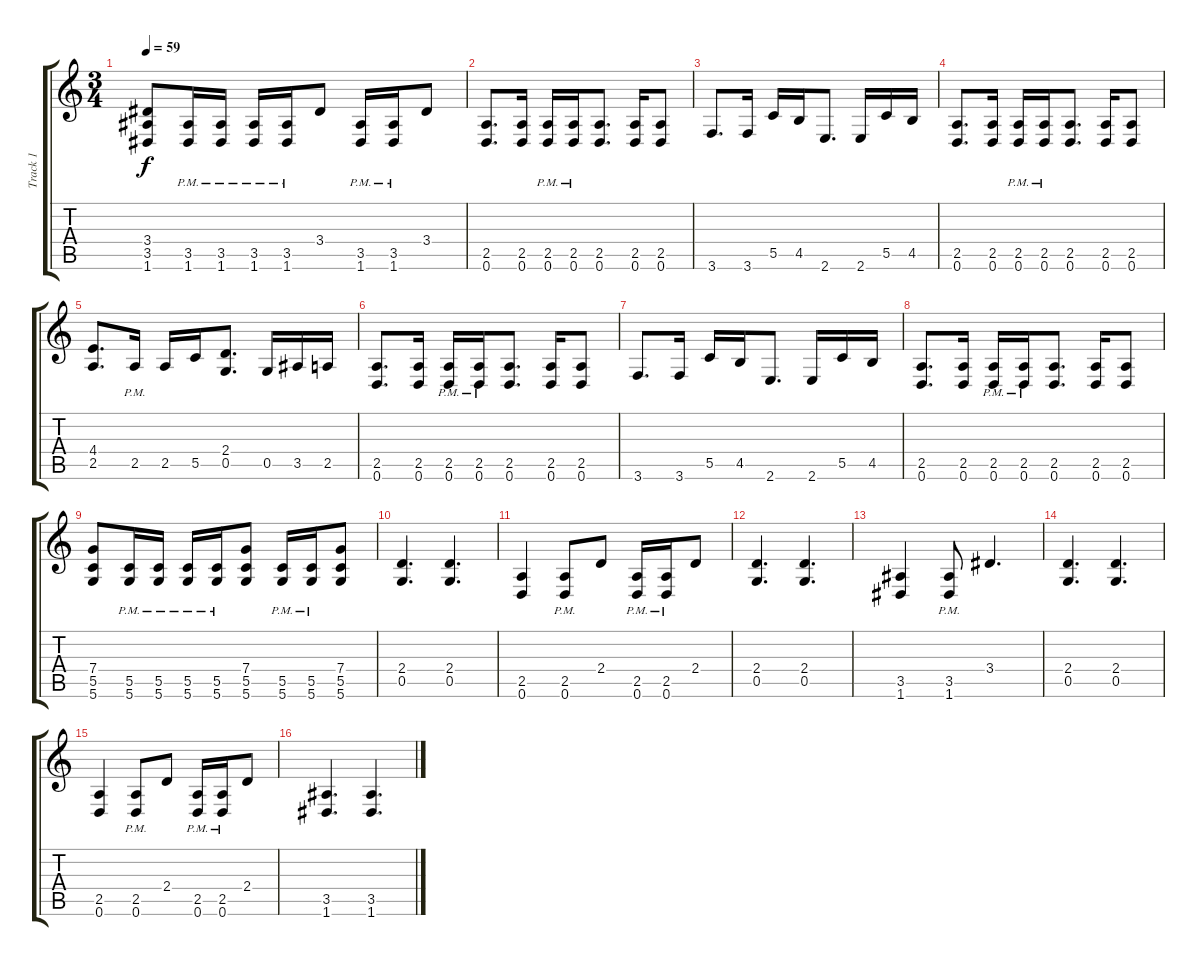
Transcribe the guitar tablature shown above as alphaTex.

\track ("Track 1" "Track 1") {instrument distortionguitar}
\staff {score tabs}
\tuning (D4 A3 F3 C3 G2 D2) {hide}
\ts (3 4)
\tempo 59
\clef g2
\ks c
(3.4 3.5 1.6).8{dy f} (3.5{pm} 1.6{pm}).16 (3.5{pm} 1.6{pm}).16 (3.5{pm} 1.6{pm}).16 (3.5{pm} 1.6{pm}).16 3.4.8 (3.5{pm} 1.6{pm}).16 (3.5{pm} 1.6{pm}).16 3.4.8 |
(2.5 0.6).8{d} (2.5 0.6).16 (2.5{pm} 0.6{pm}).16 (2.5{pm} 0.6{pm}).16 (2.5 0.6).8{d} (2.5 0.6).16 (2.5 0.6).8 |
3.6.8{d} 3.6.16 5.5.16 4.5.16 2.6.8{d} 2.6.16 5.5.16 4.5.16 |
(2.5 0.6).8{d} (2.5 0.6).16 (2.5{pm} 0.6{pm}).16 (2.5{pm} 0.6{pm}).16 (2.5 0.6).8{d} (2.5 0.6).16 (2.5 0.6).8 |
(4.4 2.5).8{d} 2.5{pm}.16 2.5.16 5.5.16 (2.4 0.5).8{d} 0.5.16 3.5.16 2.5.16 |
(2.5 0.6).8{d} (2.5 0.6).16 (2.5{pm} 0.6{pm}).16 (2.5{pm} 0.6{pm}).16 (2.5 0.6).8{d} (2.5 0.6).16 (2.5 0.6).8 |
3.6.8{d} 3.6.16 5.5.16 4.5.16 2.6.8{d} 2.6.16 5.5.16 4.5.16 |
(2.5 0.6).8{d} (2.5 0.6).16 (2.5{pm} 0.6{pm}).16 (2.5{pm} 0.6{pm}).16 (2.5 0.6).8{d} (2.5 0.6).16 (2.5 0.6).8 |
(7.4 5.5 5.6).8 (5.5{pm} 5.6{pm}).16 (5.5{pm} 5.6{pm}).16 (5.5{pm} 5.6{pm}).16 (5.5{pm} 5.6{pm}).16 (7.4 5.5 5.6).8 (5.5{pm} 5.6{pm}).16 (5.5{pm} 5.6{pm}).16 (7.4 5.5 5.6).8 |
(2.4 0.5).4{d} (2.4 0.5).4{d} |
(2.5 0.6).4 (2.5{pm} 0.6{pm}).8 2.4.8 (2.5{pm} 0.6{pm}).16 (2.5{pm} 0.6{pm}).16 2.4.8 |
(2.4 0.5).4{d} (2.4 0.5).4{d} |
(3.5 1.6).4 (3.5{pm} 1.6{pm}).8 3.4.4{d} |
(2.4 0.5).4{d} (2.4 0.5).4{d} |
(2.5 0.6).4 (2.5{pm} 0.6{pm}).8 2.4.8 (2.5{pm} 0.6{pm}).16 (2.5{pm} 0.6{pm}).16 2.4.8 |
(3.5 1.6).4{d} (3.5 1.6).4{d}
